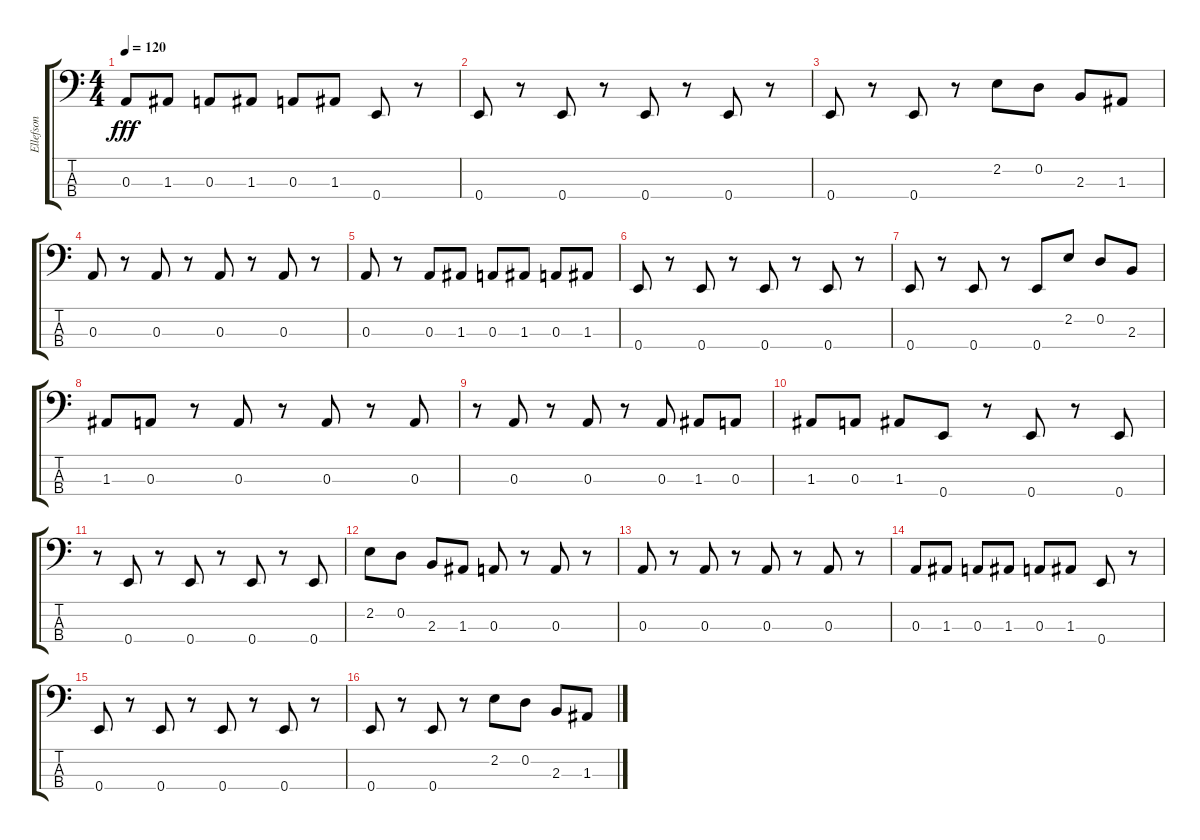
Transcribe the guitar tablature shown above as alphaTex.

\track ("Ellefson" "Ellefson") {instrument electricbasspick}
\staff {score tabs}
\tuning (G2 D2 A1 E1) {hide}
\ts (4 4)
\tempo 120
\clef f4
\ks c
0.3.8{dy fff} 1.3.8 0.3.8 1.3.8 0.3.8 1.3.8 0.4.8 r.8 |
0.4.8 r.8 0.4.8 r.8 0.4.8 r.8 0.4.8 r.8 |
0.4.8 r.8 0.4.8 r.8 2.2.8 0.2.8 2.3.8 1.3.8 |
0.3.8 r.8 0.3.8 r.8 0.3.8 r.8 0.3.8 r.8 |
0.3.8 r.8 0.3.8 1.3.8 0.3.8 1.3.8 0.3.8 1.3.8 |
0.4.8 r.8 0.4.8 r.8 0.4.8 r.8 0.4.8 r.8 |
0.4.8 r.8 0.4.8 r.8 0.4.8 2.2.8 0.2.8 2.3.8 |
1.3.8 0.3.8 r.8 0.3.8 r.8 0.3.8 r.8 0.3.8 |
r.8 0.3.8 r.8 0.3.8 r.8 0.3.8 1.3.8 0.3.8 |
1.3.8 0.3.8 1.3.8 0.4.8 r.8 0.4.8 r.8 0.4.8 |
r.8 0.4.8 r.8 0.4.8 r.8 0.4.8 r.8 0.4.8 |
2.2.8 0.2.8 2.3.8 1.3.8 0.3.8 r.8 0.3.8 r.8 |
0.3.8 r.8 0.3.8 r.8 0.3.8 r.8 0.3.8 r.8 |
0.3.8 1.3.8 0.3.8 1.3.8 0.3.8 1.3.8 0.4.8 r.8 |
0.4.8 r.8 0.4.8 r.8 0.4.8 r.8 0.4.8 r.8 |
0.4.8 r.8 0.4.8 r.8 2.2.8 0.2.8 2.3.8 1.3.8
